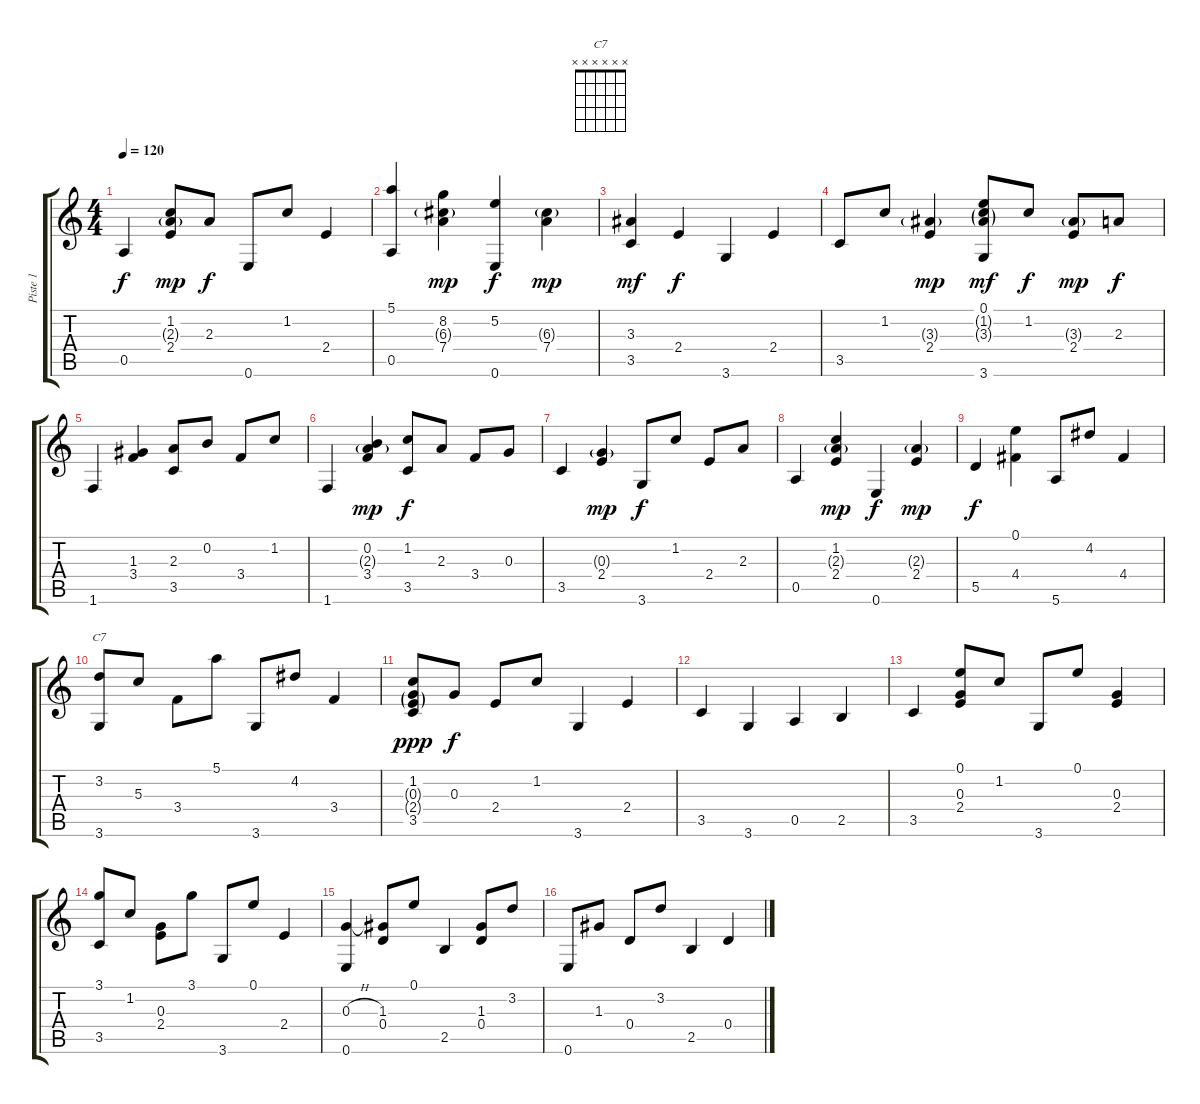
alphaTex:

\track ("Piste 1" "Piste 1") {instrument acousticguitarsteel}
\staff {score tabs}
\tuning (E4 B3 G3 D3 A2 E2) {hide}
\chord ("C7" x x x x x x) {firstfret 0}
\ts (4 4)
\tempo 120
\clef g2
\ks c
0.5.4{dy f} (1.2 2.3{g} 2.4).8{dy mp} 2.3.8{dy f} 0.6.8 1.2.8 2.4.4 |
(5.1 0.5).4 (8.2 6.3{g} 7.4).4{dy mp} (5.2 0.6).4{dy f} (6.3{g} 7.4).4{dy mp} |
(3.3 3.5).4{dy mf} 2.4.4{dy f} 3.6.4 2.4.4 |
3.5.8 1.2.8 (3.3{g} 2.4).4{dy mp} (0.1 1.2{g} 3.3{g} 3.6).8{dy mf} 1.2.8{dy f} (3.3{g} 2.4).8{dy mp} 2.3.8{dy f} |
1.6.4 (1.3 3.4).4 (2.3 3.5).8 0.2.8 3.4.8 1.2.8 |
1.6.4 (0.2 2.3{g} 3.4).4{dy mp} (1.2 3.5).8{dy f} 2.3.8 3.4.8 0.3.8 |
3.5.4 (0.3{g} 2.4).4{dy mp} 3.6.8{dy f} 1.2.8 2.4.8 2.3.8 |
0.5.4 (1.2 2.3{g} 2.4).4{dy mp} 0.6.4{dy f} (2.3{g} 2.4).4{dy mp} |
5.5.4{dy f} (0.1 4.4).4 5.6.8 4.2.8 4.4.4 |
(3.2 3.6).8{ch "C7"} 5.3.8 3.4.8 5.1.8 3.6.8 4.2.8 3.4.4 |
(1.2 0.3{g} 2.4{g} 3.5).8{dy ppp} 0.3.8{dy f} 2.4.8 1.2.8 3.6.4 2.4.4 |
3.5.4 3.6.4 0.5.4 2.5.4 |
3.5.4 (0.1 0.3 2.4).8 1.2.8 3.6.8 0.1.8 (0.3 2.4).4 |
(3.1 3.5).8 1.2.8 (0.3 2.4).8 3.1.8 3.6.8 0.1.8 2.4.4 |
(0.3{h} 0.6).4 (1.3 0.4).8 0.1.8 2.5.4 (1.3 0.4).8 3.2.8 |
0.6.8 1.3.8 0.4.8 3.2.8 2.5.4 0.4.4
